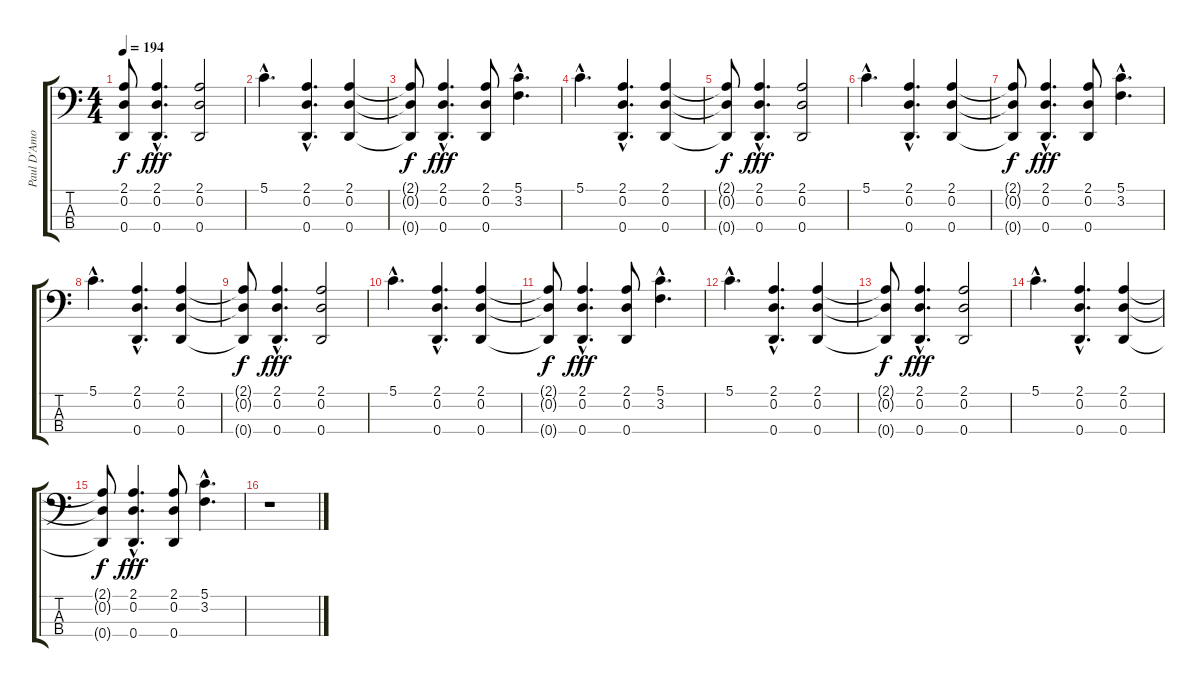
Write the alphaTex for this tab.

\track ("Paul D'Amour" "Paul D'Amo") {instrument electricbasspick}
\staff {score tabs}
\tuning (G2 D2 A1 D1) {hide}
\ts (4 4)
\tempo 194
\clef f4
\ks c
(2.1{t} 0.2{t} 0.4{t}).8{dy f} (2.1{hac} 0.2{hac} 0.4{hac}).4{d dy fff} (2.1 0.2 0.4).2 |
5.1{hac}.4{d} (2.1{hac} 0.2{hac} 0.4{hac}).4{d} (2.1 0.2 0.4).4 |
(2.1{t} 0.2{t} 0.4{t}).8{dy f} (2.1{hac} 0.2{hac} 0.4{hac}).4{d dy fff} (2.1 0.2 0.4).8 (5.1{hac} 3.2{hac}).4{d} |
5.1{hac}.4{d} (2.1{hac} 0.2{hac} 0.4{hac}).4{d} (2.1 0.2 0.4).4 |
(2.1{t} 0.2{t} 0.4{t}).8{dy f} (2.1{hac} 0.2{hac} 0.4{hac}).4{d dy fff} (2.1 0.2 0.4).2 |
5.1{hac}.4{d} (2.1{hac} 0.2{hac} 0.4{hac}).4{d} (2.1 0.2 0.4).4 |
(2.1{t} 0.2{t} 0.4{t}).8{dy f} (2.1{hac} 0.2{hac} 0.4{hac}).4{d dy fff} (2.1 0.2 0.4).8 (5.1{hac} 3.2{hac}).4{d} |
5.1{hac}.4{d} (2.1{hac} 0.2{hac} 0.4{hac}).4{d} (2.1 0.2 0.4).4 |
(2.1{t} 0.2{t} 0.4{t}).8{dy f} (2.1{hac} 0.2{hac} 0.4{hac}).4{d dy fff} (2.1 0.2 0.4).2 |
5.1{hac}.4{d} (2.1{hac} 0.2{hac} 0.4{hac}).4{d} (2.1 0.2 0.4).4 |
(2.1{t} 0.2{t} 0.4{t}).8{dy f} (2.1{hac} 0.2{hac} 0.4{hac}).4{d dy fff} (2.1 0.2 0.4).8 (5.1{hac} 3.2{hac}).4{d} |
5.1{hac}.4{d} (2.1{hac} 0.2{hac} 0.4{hac}).4{d} (2.1 0.2 0.4).4 |
(2.1{t} 0.2{t} 0.4{t}).8{dy f} (2.1{hac} 0.2{hac} 0.4{hac}).4{d dy fff} (2.1 0.2 0.4).2 |
5.1{hac}.4{d} (2.1{hac} 0.2{hac} 0.4{hac}).4{d} (2.1 0.2 0.4).4 |
(2.1{t} 0.2{t} 0.4{t}).8{dy f} (2.1{hac} 0.2{hac} 0.4{hac}).4{d dy fff} (2.1 0.2 0.4).8 (5.1{hac} 3.2{hac}).4{d} |
r.1
